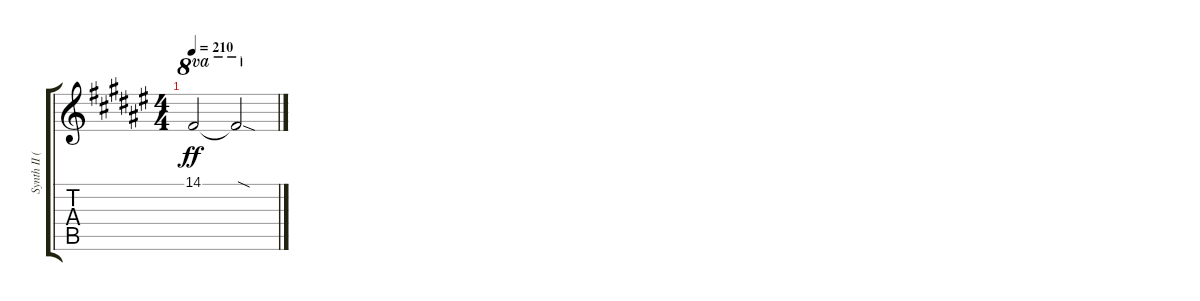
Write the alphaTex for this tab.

\track ("Synth II (Kotobuki Tsumugi)" "Synth II (") {instrument lead2sawtooth}
\staff {score tabs}
\tuning (E4 B3 G3 D3 A2 E2) {hide}
\ts (4 4)
\tempo 210
\clef g2
\ks f#
14.1{t}.2{ot 8va dy ff} 14.1{sod t}.2{ot 8va}
